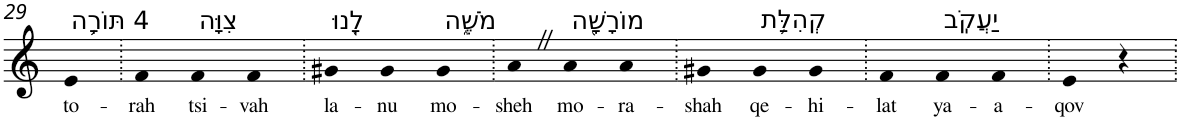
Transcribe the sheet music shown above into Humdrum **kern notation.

**kern	**text
*part1	*part1
*staff1	*staff1
*I"Piano	*
*I'Pno	*
!!LO:PB:g=z
*clefG2	*
*k[]	*
=29	=29
!LO:TX:a:t=4 תּוֹרָ֥ה	!
!	!LO:LY:b
4e	to-
=30.	=30.
!	!LO:LY:b
4f	-rah
!LO:TX:a:t=צִוָּה	!
!	!LO:LY:b
4f	tsi-
!	!LO:LY:b
4f	-vah
=31.	=31.
!LO:TX:a:t=לָ֖נוּ	!
!	!LO:LY:b
4g#X	la-
!	!LO:LY:b
4g#	-nu
!LO:TX:a:t=מֹשֶׁ֑ה	!
!	!LO:LY:b
4g#	mo-
=32.	=32.
!	!LO:LY:b
4aZ	-sheh
!LO:TX:a:t=מוֹרָשָׁ֖ה	!
!	!LO:LY:b
4a	mo-
!	!LO:LY:b
4a	-ra-
=33.	=33.
!	!LO:LY:b
4g#X	-shah
!LO:TX:a:t=קְהִלַּ֥ת	!
!	!LO:LY:b
4g#	qe-
!	!LO:LY:b
4g#	-hi-
=34.	=34.
!	!LO:LY:b
4f	-lat
!LO:TX:a:t=יַעֲקֹֽב	!
!	!LO:LY:b
4f	ya-
!	!LO:LY:b
4f	-a-
=35.	=35.
!	!LO:LY:b
4e	-qov
4r	.
=.	=.
*-	*-
